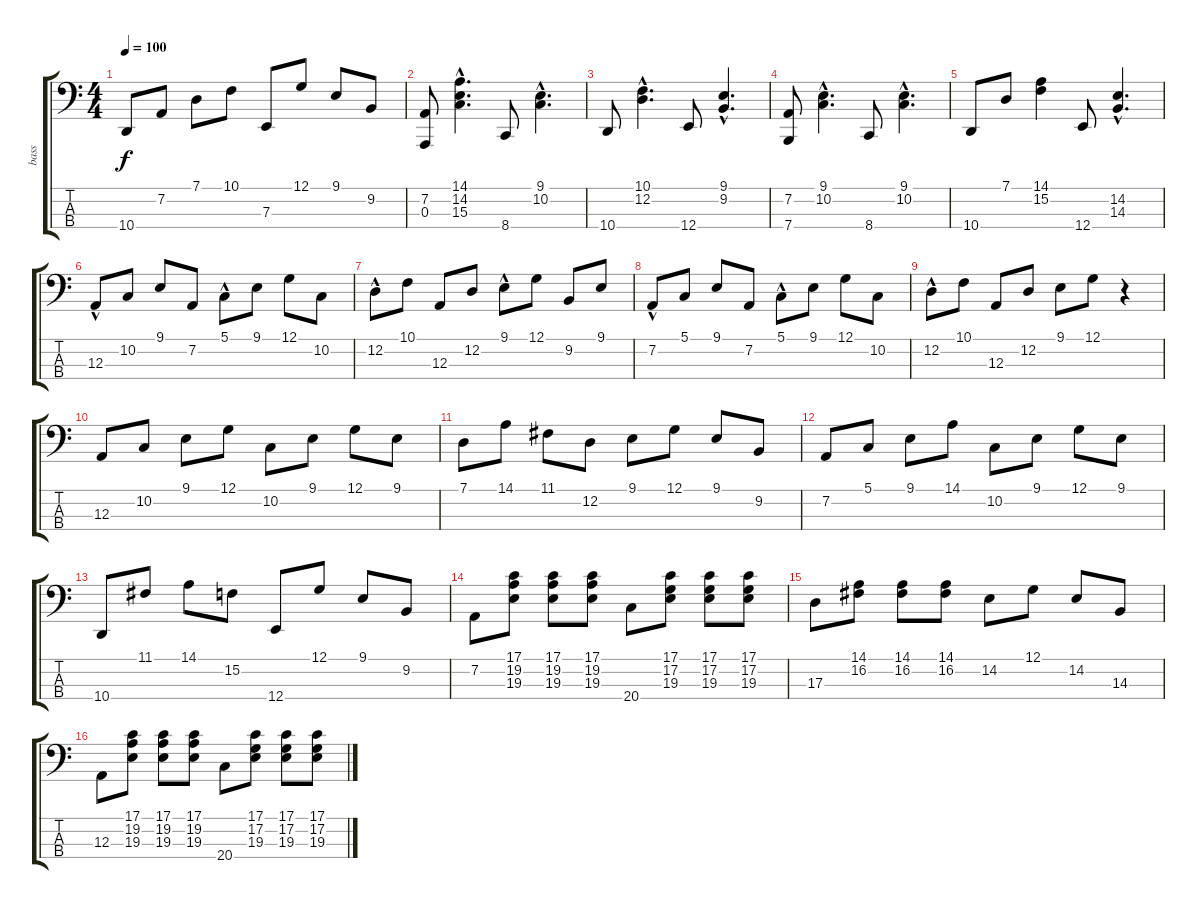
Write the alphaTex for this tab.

\track ("bass" "bass") {instrument electricgrandpiano}
\staff {score tabs}
\tuning (G2 D2 A1 E1) {hide}
\ts (4 4)
\tempo 100
\clef f4
\ks c
10.4.8{dy f} 7.2.8 7.1.8 10.1.8 7.3.8 12.1.8 9.1.8 9.2.8 |
(7.2 0.3).8 (14.1{hac} 14.2{hac} 15.3{hac}).4{d} 8.4.8 (9.1{hac} 10.2{hac}).4{d} |
10.4.8 (10.1{hac} 12.2{hac}).4{d} 12.4.8 (9.1{hac} 9.2{hac}).4{d} |
(7.2 7.4).8 (9.1{hac} 10.2{hac}).4{d} 8.4.8 (9.1{hac} 10.2{hac}).4{d} |
10.4.8 7.1.8 (14.1 15.2).4 12.4.8 (14.2{hac} 14.3{hac}).4{d} |
12.3{hac}.8 10.2.8 9.1.8 7.2.8 5.1{hac}.8 9.1.8 12.1.8 10.2.8 |
12.2{hac}.8 10.1.8 12.3.8 12.2.8 9.1{hac}.8 12.1.8 9.2.8 9.1.8 |
7.2{hac}.8 5.1.8 9.1.8 7.2.8 5.1{hac}.8 9.1.8 12.1.8 10.2.8 |
12.2{hac}.8 10.1.8 12.3.8 12.2.8 9.1.8 12.1.8 r.4 |
12.3.8 10.2.8 9.1.8 12.1.8 10.2.8 9.1.8 12.1.8 9.1.8 |
7.1.8 14.1.8 11.1.8 12.2.8 9.1.8 12.1.8 9.1.8 9.2.8 |
7.2.8 5.1.8 9.1.8 14.1.8 10.2.8 9.1.8 12.1.8 9.1.8 |
10.4.8 11.1.8 14.1.8 15.2.8 12.4.8 12.1.8 9.1.8 9.2.8 |
7.2.8 (17.1 19.2 19.3).8 (17.1 19.2 19.3).8 (17.1 19.2 19.3).8 20.4.8 (17.1 17.2 19.3).8 (17.1 17.2 19.3).8 (17.1 17.2 19.3).8 |
17.3.8 (14.1 16.2).8 (14.1 16.2).8 (14.1 16.2).8 14.2.8 12.1.8 14.2.8 14.3.8 |
12.3.8 (17.1 19.2 19.3).8 (17.1 19.2 19.3).8 (17.1 19.2 19.3).8 20.4.8 (17.1 17.2 19.3).8 (17.1 17.2 19.3).8 (17.1 17.2 19.3).8
